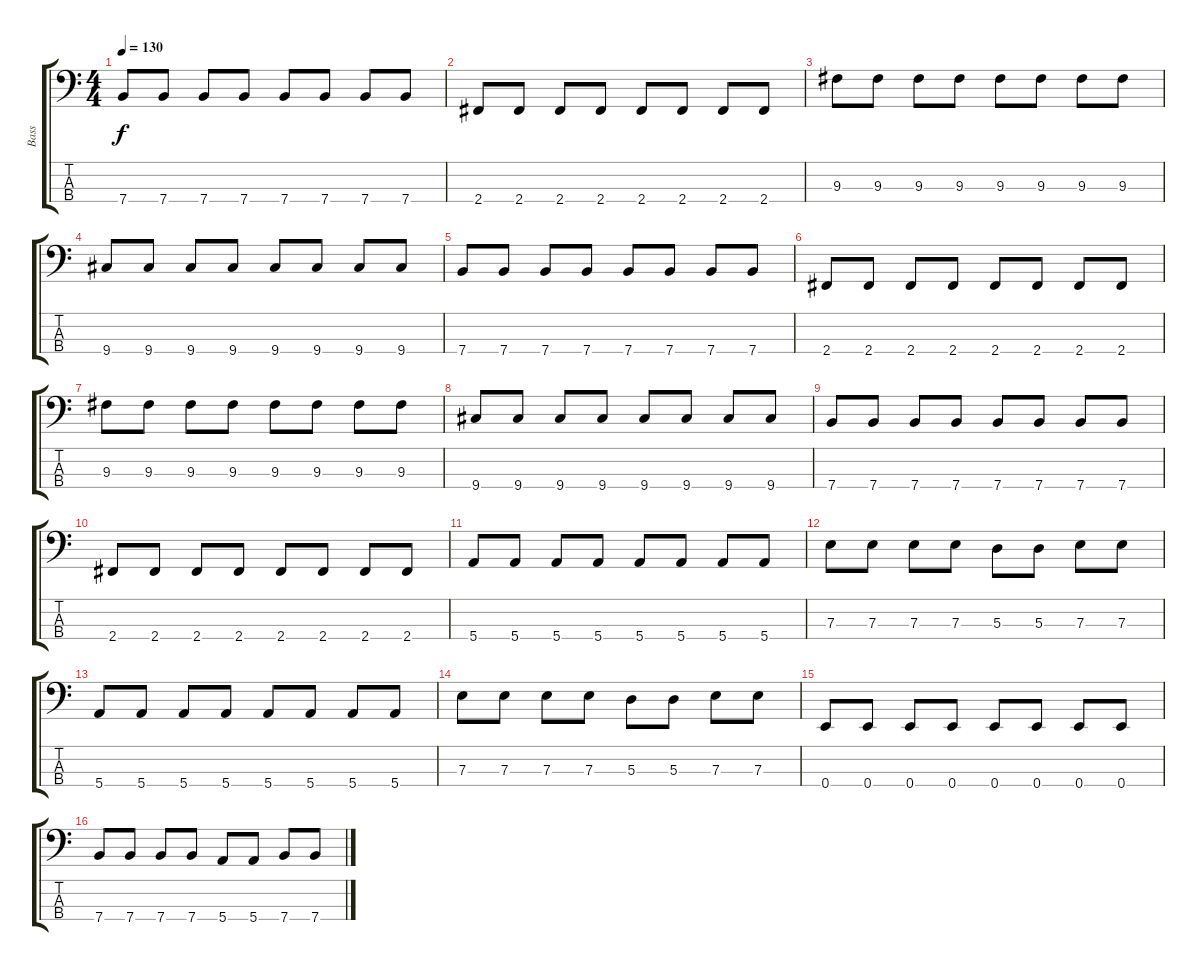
\track ("Bass" "Bass") {instrument electricbassfinger}
\staff {score tabs}
\tuning (G2 D2 A1 E1) {hide}
\ts (4 4)
\tempo 130
\clef f4
\ks c
7.4.8{dy f} 7.4.8 7.4.8 7.4.8 7.4.8 7.4.8 7.4.8 7.4.8 |
2.4.8 2.4.8 2.4.8 2.4.8 2.4.8 2.4.8 2.4.8 2.4.8 |
9.3.8 9.3.8 9.3.8 9.3.8 9.3.8 9.3.8 9.3.8 9.3.8 |
9.4.8 9.4.8 9.4.8 9.4.8 9.4.8 9.4.8 9.4.8 9.4.8 |
7.4.8 7.4.8 7.4.8 7.4.8 7.4.8 7.4.8 7.4.8 7.4.8 |
2.4.8 2.4.8 2.4.8 2.4.8 2.4.8 2.4.8 2.4.8 2.4.8 |
9.3.8 9.3.8 9.3.8 9.3.8 9.3.8 9.3.8 9.3.8 9.3.8 |
9.4.8 9.4.8 9.4.8 9.4.8 9.4.8 9.4.8 9.4.8 9.4.8 |
7.4.8 7.4.8 7.4.8 7.4.8 7.4.8 7.4.8 7.4.8 7.4.8 |
2.4.8 2.4.8 2.4.8 2.4.8 2.4.8 2.4.8 2.4.8 2.4.8 |
5.4.8 5.4.8 5.4.8 5.4.8 5.4.8 5.4.8 5.4.8 5.4.8 |
7.3.8 7.3.8 7.3.8 7.3.8 5.3.8 5.3.8 7.3.8 7.3.8 |
5.4.8 5.4.8 5.4.8 5.4.8 5.4.8 5.4.8 5.4.8 5.4.8 |
7.3.8 7.3.8 7.3.8 7.3.8 5.3.8 5.3.8 7.3.8 7.3.8 |
0.4.8 0.4.8 0.4.8 0.4.8 0.4.8 0.4.8 0.4.8 0.4.8 |
7.4.8 7.4.8 7.4.8 7.4.8 5.4.8 5.4.8 7.4.8 7.4.8
